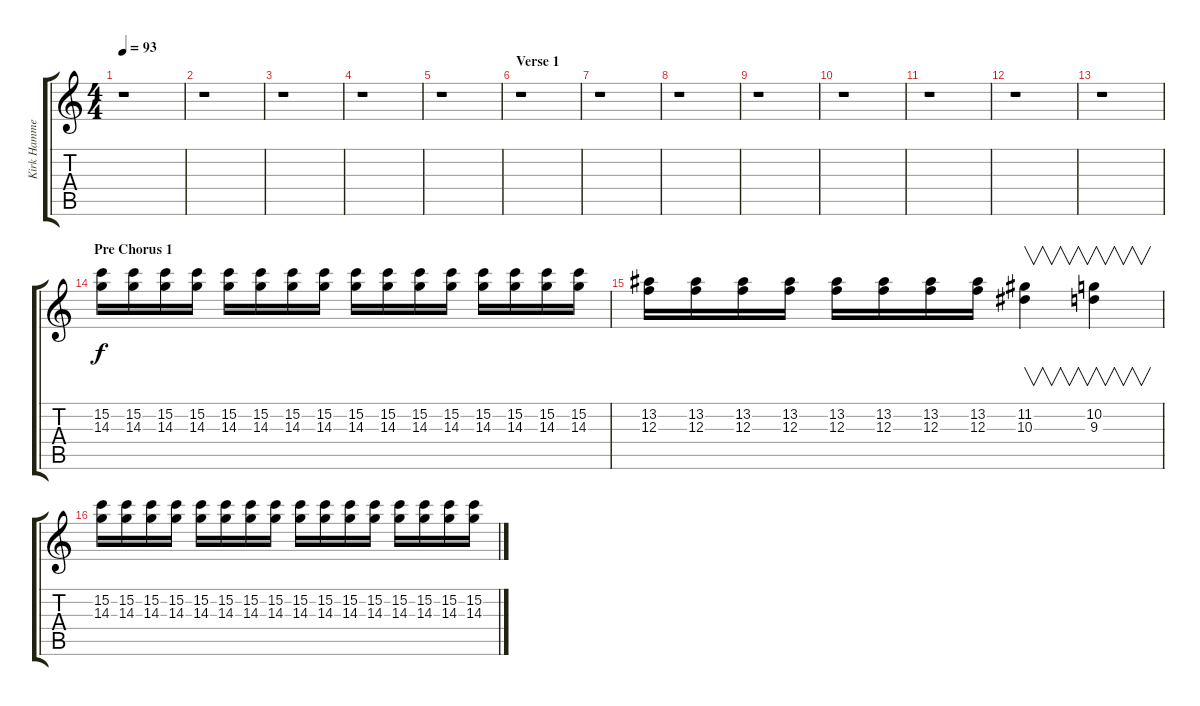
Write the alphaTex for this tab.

\track ("Kirk Hammett" "Kirk Hamme") {instrument distortionguitar}
\staff {score tabs}
\tuning (D4 A3 F3 C3 G2 C2) {hide}
\ts (4 4)
\tempo 93
\clef g2
\ks c
r.1{dy f} |
r.1 |
r.1 |
r.1 |
r.1 |
\section ("" "Verse 1")
r.1 |
r.1 |
r.1 |
r.1 |
r.1 |
r.1 |
r.1 |
r.1 |
\section ("" "Pre Chorus 1")
(15.2 14.3).16 (15.2 14.3).16 (15.2 14.3).16 (15.2 14.3).16 (15.2 14.3).16 (15.2 14.3).16 (15.2 14.3).16 (15.2 14.3).16 (15.2 14.3).16 (15.2 14.3).16 (15.2 14.3).16 (15.2 14.3).16 (15.2 14.3).16 (15.2 14.3).16 (15.2 14.3).16 (15.2 14.3).16 |
(13.2 12.3).16 (13.2 12.3).16 (13.2 12.3).16 (13.2 12.3).16 (13.2 12.3).16 (13.2 12.3).16 (13.2 12.3).16 (13.2 12.3).16 (11.2 10.3).4{v} (10.2 9.3).4{v} |
(15.2 14.3).16 (15.2 14.3).16 (15.2 14.3).16 (15.2 14.3).16 (15.2 14.3).16 (15.2 14.3).16 (15.2 14.3).16 (15.2 14.3).16 (15.2 14.3).16 (15.2 14.3).16 (15.2 14.3).16 (15.2 14.3).16 (15.2 14.3).16 (15.2 14.3).16 (15.2 14.3).16 (15.2 14.3).16
